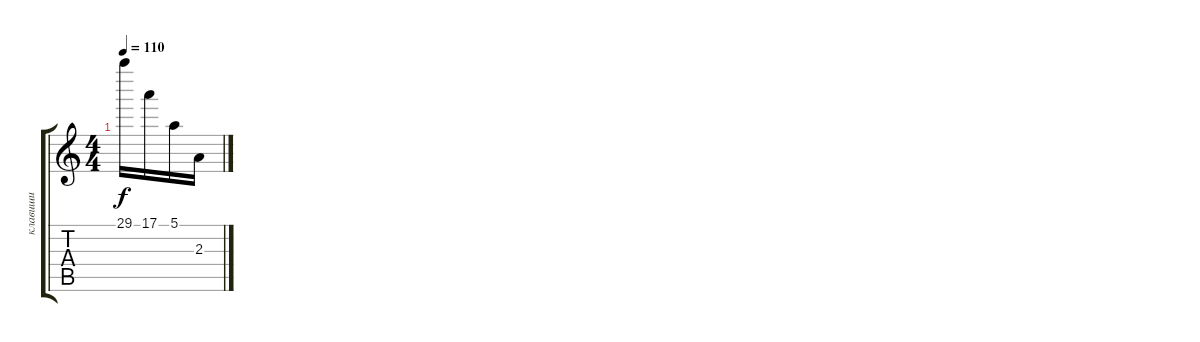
\track ("клавиши" "клавиши") {instrument acousticguitarsteel}
\staff {score tabs}
\tuning (E4 B3 G3 D3 A2 E2) {hide}
\ts (4 4)
\tempo 110
\clef g2
\ks c
29.1.16{dy f} 17.1.16 5.1.16 2.3.16
